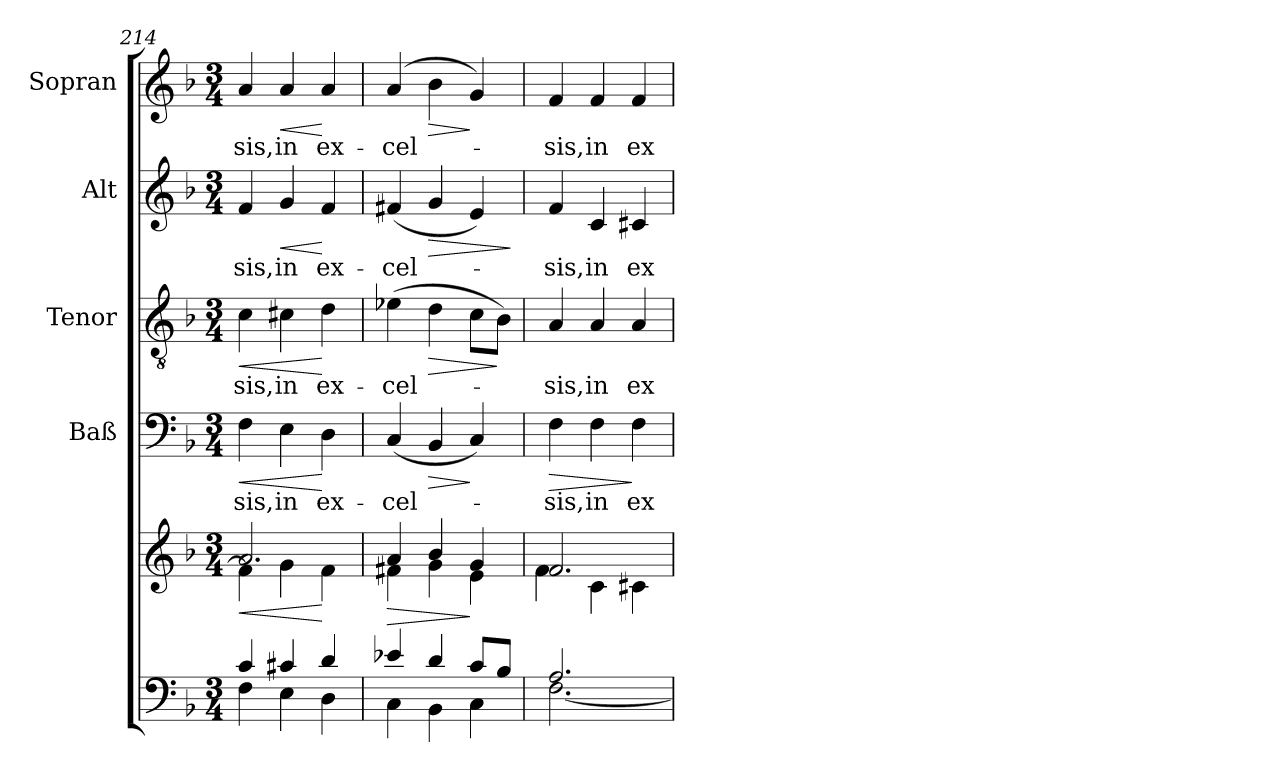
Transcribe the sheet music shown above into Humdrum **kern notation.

**kern	**kern	**dynam	**kern	**text	**dynam	**kern	**text	**dynam	**kern	**text	**dynam	**kern	**text	**dynam
*part5	*part5	*part5	*part4	*part4	*part4	*part3	*part3	*part3	*part2	*part2	*part2	*part1	*part1	*part1
*staff6	*staff5	*staff5/6	*staff4	*staff4	*staff4	*staff3	*staff3	*staff3	*staff2	*staff2	*staff2	*staff1	*staff1	*staff1
*	*	*	*I"Baß	*	*	*I"Tenor	*	*	*I"Alt	*	*	*I"Sopran	*	*
*	*	*	*I'Baß	*	*	*I'Ten	*	*	*I'Alt	*	*	*I'Sop	*	*
*clefF4	*clefG2	*	*clefF4	*	*	*clefGv2	*	*	*clefG2	*	*	*clefG2	*	*
*k[b-]	*k[b-]	*	*k[b-]	*	*	*k[b-]	*	*	*k[b-]	*	*	*k[b-]	*	*
*F:	*F:	*	*F:	*	*	*F:	*	*	*F:	*	*	*F:	*	*
*M3/4	*M3/4	*	*M3/4	*	*	*M3/4	*	*	*M3/4	*	*	*M3/4	*	*
=214	=214	=214	=214	=214	=214	=214	=214	=214	=214	=214	=214	=214	=214	=214
*^	*	*	*	*	*	*	*	*	*	*	*	*	*	*
!	!	!	!LO:HP:b	!	!LO:LY:b	!LO:HP:b	!	!LO:LY:b	!LO:HP:b	!	!LO:LY:b	!	!	!LO:LY:b	!
*	*	*^	*	*	*	*	*	*	*	*	*	*	*	*	*
4c/	4F\	2.a/	4f\]	<	4F\	-sis,	<	4c\	-sis,	<	4f/	-sis,	.	4a/	-sis,	.
!	!	!	!	!	!	!LO:LY:b	!	!	!LO:LY:b	!	!	!LO:LY:b	!LO:HP:b	!	!LO:LY:b	!LO:HP:b
4c#X/	4E\	.	4g\	.	4E\	in	.	4c#X\	in	.	4g/	in	<	4a/	in	<
!	!	!	!	!	!	!LO:LY:b	!	!	!LO:LY:b	!	!	!LO:LY:b	!	!	!LO:LY:b	!
4d/	4D\	.	4f\	[	4D\	ex-	[	4d\	ex-	[	4f/	ex-	[	4a/	ex-	[
!!LO:LB:g=z
=215	=215	=215	=215	=215	=215	=215	=215	=215	=215	=215	=215	=215	=215	=215	=215	=215
!	!	!	!	!LO:HP:b	!	!LO:LY:b	!	!	!LO:LY:b	!	!	!LO:LY:b	!	!	!LO:LY:b	!
4e-X/	4C\	4a/	4f#X\	>	(<4C/	-cel-	.	(>4e-X\	-cel-	.	(<4f#X/	-cel-	.	(4a/	-cel-	.
!	!	!	!	!	!	!	!LO:HP:b	!	!	!LO:HP:b	!	!	!LO:HP:b	!	!	!LO:HP:b
4d/	4BB-\	4b-/	4g\	.	4BB-/	.	>	4d\	.	>	4g/	.	>	4b-\	.	>
8c/L	4C\	4g/	4e\	]	4C/)	.	]	8c\L	.	.	4e/)	.	.	4g/)	.	]
8B-/J	.	.	.	.	.	.	.	8B-\J)	.	]	.	.	.	.	.	.
*v	*v	*	*	*	*	*	*	*	*	*	*	*	*	*	*	*
*	*v	*v	*	*	*	*	*	*	*	*	*	*	*	*	*
.	.	.	.	.	.	.	.	.	.	.	]	.	.	.
=216	=216	=216	=216	=216	=216	=216	=216	=216	=216	=216	=216	=216	=216	=216
*^	*^	*	*	*	*	*	*	*	*	*	*	*	*	*
!	!	!	!	!	!	!LO:LY:b	!LO:HP:b	!	!LO:LY:b	!	!	!LO:LY:b	!	!	!LO:LY:b	!
2.A/	[<2.F\	2.f/	4f\	.	4F\	-sis,	>	4A/	-sis,	.	4f/	-sis,	.	4f/	-sis,	.
!	!	!	!	!	!	!LO:LY:b	!	!	!LO:LY:b	!	!	!LO:LY:b	!	!	!LO:LY:b	!
.	.	.	4c\	.	4F\	in	.	4A/	in	.	4c/	in	.	4f/	in	.
!	!	!	!	!	!	!LO:LY:b	!	!	!LO:LY:b	!	!	!LO:LY:b	!	!	!LO:LY:b	!
.	.	.	4c#X\	.	4F\	ex-	]	4A/	ex-	.	4c#X/	ex-	.	4f/	ex-	.
*v	*v	*	*	*	*	*	*	*	*	*	*	*	*	*	*	*
*	*v	*v	*	*	*	*	*	*	*	*	*	*	*	*	*
=	=	=	=	=	=	=	=	=	=	=	=	=	=	=
*-	*-	*-	*-	*-	*-	*-	*-	*-	*-	*-	*-	*-	*-	*-
